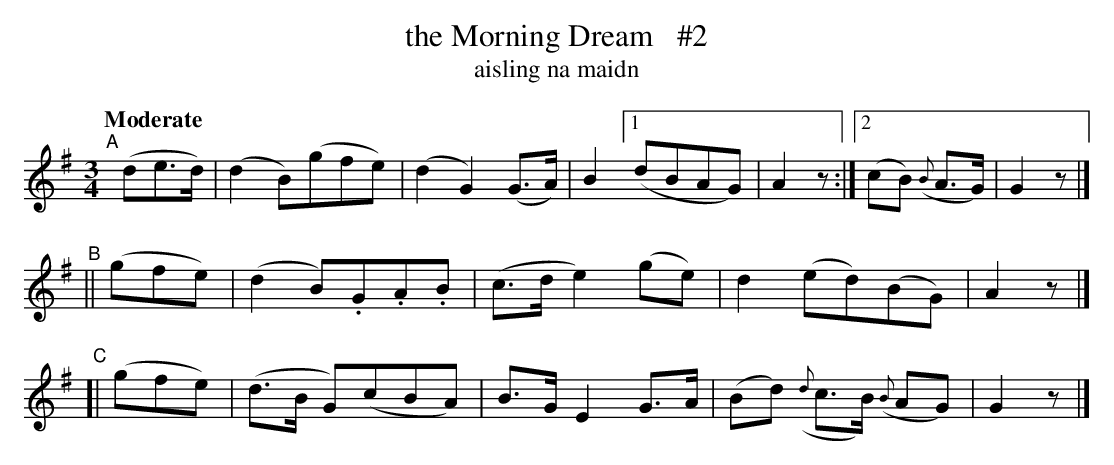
X:1
T: the Morning Dream   #2
T: aisling na maidn
Q: "Moderate"
M: 3/4
L: 1/8
K: G
"^A"[|] (de>d) | (d2 B)(gfe) | (d2 G2) (G>A) | B2 [1 (dBAG) | A2 z :|[2 (cB) ({B}A>G) | G2 z |]
"^B"|| (gfe) | (d2 B).G.A.B | (c>d e2) (ge) | d2 (ed)(BG) | A2 z |]
"^C"[| (gfe) | (d>B G)(cBA) | B>G E2 G>A | (Bd) ({d}c>B) ({B}AG) | G2 z |]
